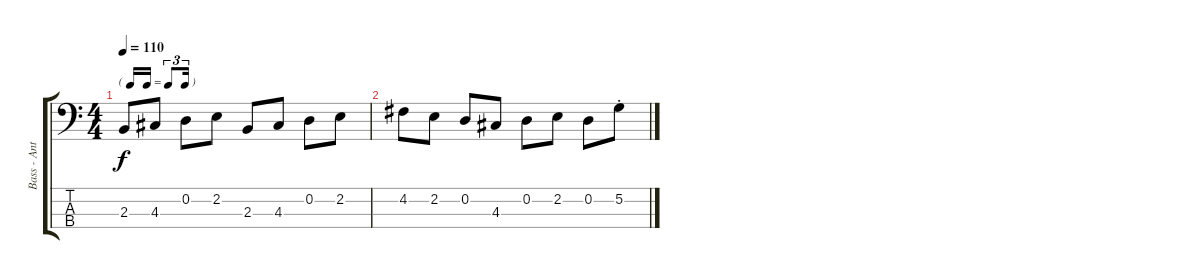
\track ("Bass - Anthony" "Bass - Ant") {instrument electricbassfinger}
\staff {score tabs}
\tuning (G2 D2 A1 E1) {hide}
\ts (4 4)
\tf triplet16th
\tempo 110
\clef f4
\ks c
2.3.8{dy f} 4.3.8 0.2.8 2.2.8 2.3.8 4.3.8 0.2.8 2.2.8 |
4.2.8 2.2.8 0.2.8 4.3.8 0.2.8 2.2.8 0.2.8 5.2{st}.8
